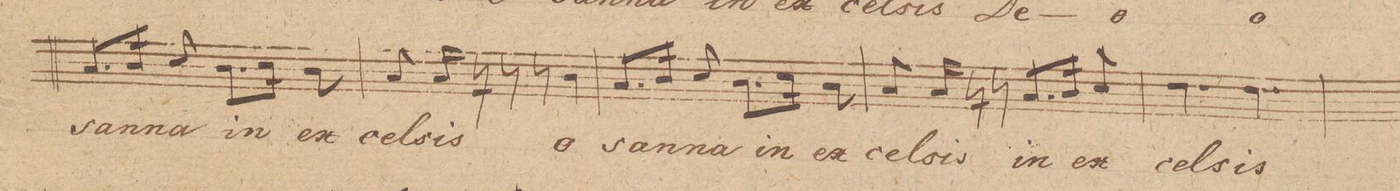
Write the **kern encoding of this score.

**kern	**text
*I"Baſso 2do	*
*clefF4	*
*k[]	*
*M6/8	*
8.C/L	-san-
16D/Jk	.
8E/	-na
8.D\L	in
16E\Jk	.
8D\	ex-
=27	=27
8C/	-cel-
16C/	-sis
16r	.
8r	.
8r	.
4D\	o-
=28	=28
8.C/L	-san-
16D/Jk	.
8E/	-na
8.D\L	in
16E\Jk	.
8D\	ex-
=29	=29
8C/	-cel-
16C/	-sis
16r	.
8r	.
8.C/L	in
16D/Jk	.
8E/	ex-
=30	=30
4.F\	-cel-
4.F\	-sis
=31	=31
*-	*-
